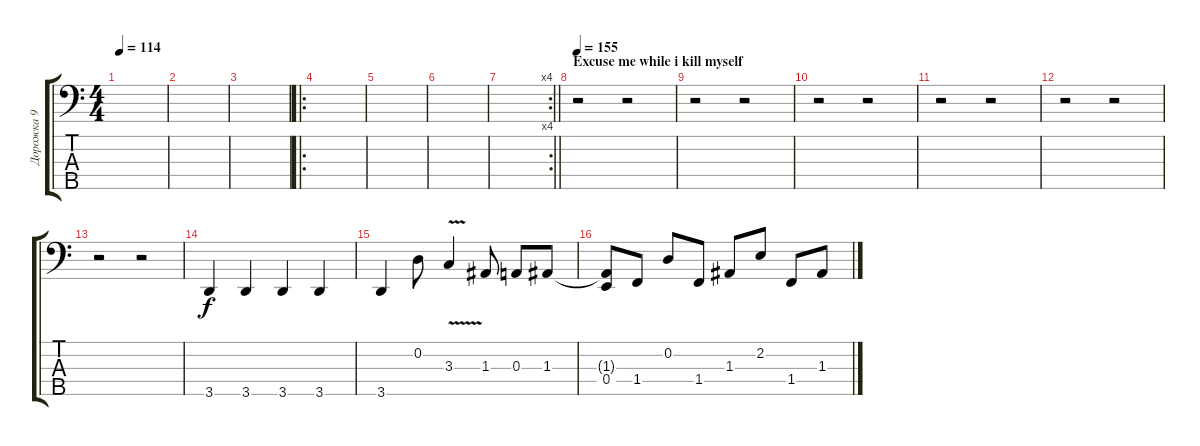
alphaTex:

\track ("Дорожка 9" "Дорожка 9") {instrument electricbassfinger}
\staff {score tabs}
\tuning (G2 D2 A1 E1 B0) {hide}
\ts (4 4)
\tempo 114
\clef f4
\ks c
|
|
|
\ro
|
|
|
\rc 4
\barLineRight lightlight
|
\section ("" "Excuse me while i kill myself")
\tempo 155
r.2 r.2 |
r.2 r.2 |
r.2 r.2 |
r.2 r.2 |
r.2 r.2 |
r.2 r.2 |
3.5.4 3.5.4 3.5.4 3.5.4 |
3.5.4 0.2.8 3.3{v}.4 1.3.8 0.3.8 1.3.8 |
(1.3{t} 0.4).8 1.4.8 0.2.8 1.4.8 1.3.8 2.2.8 1.4.8 1.3.8
